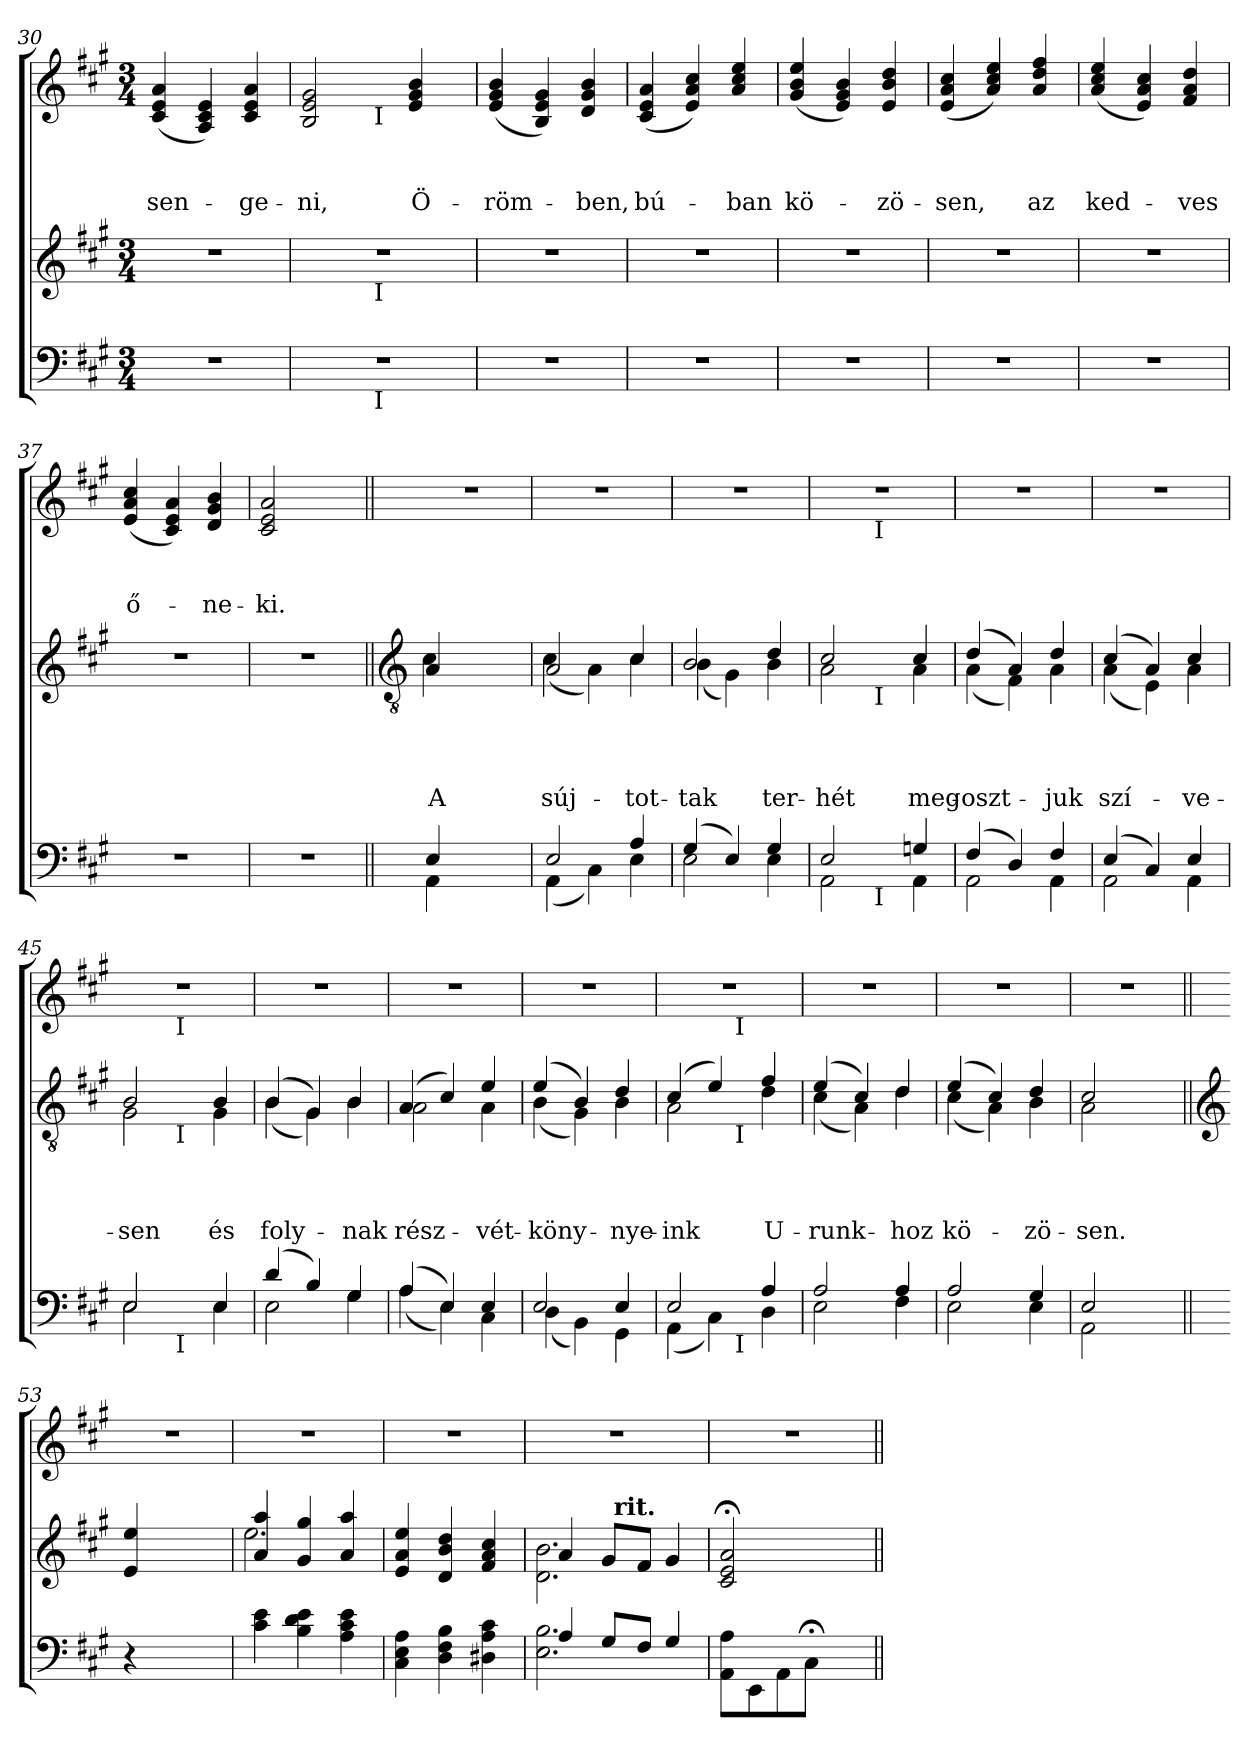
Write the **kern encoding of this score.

**kern	**kern	**text	**text	**text	**text	**kern	**text	**text	**text
*part3	*part2	*part2	*part2	*part2	*part2	*part1	*part1	*part1	*part1
*staff3	*staff2	*staff2	*staff2	*staff2	*staff2	*staff1	*staff1	*staff1	*staff1
*clefF4	*clefG2	*	*	*	*	*clefG2	*	*	*
*k[f#c#g#]	*k[f#c#g#]	*	*	*	*	*k[f#c#g#]	*	*	*
*f#:	*f#:	*	*	*	*	*f#:	*	*	*
*M3/4	*M3/4	*	*	*	*	*M3/4	*	*	*
=30	=30	=30	=30	=30	=30	=30	=30	=30	=30
!	!	!	!	!	!	!	!	!	!LO:LY:b
2.r	2.r	.	.	.	.	(4c#/ 4e/ 4a/	.	.	-sen-
.	.	.	.	.	.	4A/ 4c#/ 4e/)	.	.	.
!	!	!	!	!	!	!	!	!	!LO:LY:b
.	.	.	.	.	.	4c#/ 4e/ 4a/	.	.	-ge-
=31	=31	=31	=31	=31	=31	=31	=31	=31	=31
!	!	!	!	!	!	!	!	!	!LO:LY:b
*^	*^	*	*	*	*	*^	*	*	*
2.r	4ryy	2.r	4ryy	.	.	.	.	2B/ 2e/ 2g#/	4ryy	.	.	-ni,
.	16.ryy	.	16.ryy	.	.	.	.	.	16.ryy	.	.	.
!	!	!	!	!	!	!	!	!	!LO:TX:b:t=I	!	!	!
!	!	!	!LO:TX:b:t=I	!	!	!	!	!	!	!	!	!
!	!LO:TX:b:t=I	!	!	!	!	!	!	!	!	!	!	!
.	4ryy	.	4ryy	.	.	.	.	.	4ryy	.	.	.
!	!	!	!	!	!	!	!	!	!	!	!	!LO:LY:b
.	.	.	.	.	.	.	.	4e/ 4g#/ 4b/	.	.	.	Ö-
.	8ryy	.	8ryy	.	.	.	.	.	8ryy	.	.	.
.	32ryy	.	32ryy	.	.	.	.	.	32ryy	.	.	.
*v	*v	*	*	*	*	*	*	*v	*v	*	*	*
*	*v	*v	*	*	*	*	*	*	*	*
!!LO:LB:g=z
=32	=32	=32	=32	=32	=32	=32	=32	=32	=32
*^	*^	*	*	*	*	*^	*	*	*
!	!	!	!	!	!	!	!	!LO:TX:b:B:t=Férfi kar	!	!	!	!
!	!	!	!	!	!	!	!	!LO:TX:b:B:t=Orgona	!	!	!	!
!	!	!	!	!	!	!	!	!	!	!	!	!LO:LY:b
*v	*v	*	*	*	*	*	*	*v	*v	*	*	*
*	*v	*v	*	*	*	*	*	*	*	*
2.r	2.r	.	.	.	.	(4e/ 4g#/ 4b/	.	.	-röm-
.	.	.	.	.	.	4B/ 4e/ 4g#/)	.	.	.
!	!	!	!	!	!	!	!	!	!LO:LY:b
.	.	.	.	.	.	4d/ 4g#/ 4b/	.	.	-ben,
=33	=33	=33	=33	=33	=33	=33	=33	=33	=33
!	!	!	!	!	!	!	!	!	!LO:LY:b
2.r	2.r	.	.	.	.	(4c#/ 4e/ 4a/	.	.	bú-
.	.	.	.	.	.	4e/ 4a/ 4cc#/)	.	.	.
!	!	!	!	!	!	!	!	!	!LO:LY:b
.	.	.	.	.	.	4a/ 4cc#/ 4ee/	.	.	-ban
=34	=34	=34	=34	=34	=34	=34	=34	=34	=34
!	!	!	!	!	!	!	!	!	!LO:LY:b
2.r	2.r	.	.	.	.	(4g#/ 4b/ 4ee/	.	.	kö-
.	.	.	.	.	.	4e/ 4g#/ 4b/)	.	.	.
!	!	!	!	!	!	!	!	!	!LO:LY:b
.	.	.	.	.	.	4e/ 4b/ 4dd/	.	.	-zö-
=35	=35	=35	=35	=35	=35	=35	=35	=35	=35
!	!	!	!	!	!	!	!	!	!LO:LY:b
2.r	2.r	.	.	.	.	(4e/ 4a/ 4cc#/	.	.	-sen,
.	.	.	.	.	.	4a/ 4cc#/ 4ee/)	.	.	.
!	!	!	!	!	!	!	!	!	!LO:LY:b
.	.	.	.	.	.	4a/ 4dd/ 4ff#/	.	.	az
=36	=36	=36	=36	=36	=36	=36	=36	=36	=36
!	!	!	!	!	!	!	!	!	!LO:LY:b
2.r	2.r	.	.	.	.	(4a/ 4cc#/ 4ee/	.	.	ked-
.	.	.	.	.	.	4e/ 4a/ 4cc#/)	.	.	.
!	!	!	!	!	!	!	!	!	!LO:LY:b
.	.	.	.	.	.	4f#/ 4a/ 4dd/	.	.	-ves
=37	=37	=37	=37	=37	=37	=37	=37	=37	=37
!	!	!	!	!	!	!	!	!	!LO:LY:b
2.r	2.r	.	.	.	.	(4e/ 4a/ 4cc#/	.	.	ő-
.	.	.	.	.	.	4c#/ 4e/ 4a/)	.	.	.
!	!	!	!	!	!	!	!	!	!LO:LY:b
.	.	.	.	.	.	4d/ 4g#/ 4b/	.	.	-ne-
=38	=38	=38	=38	=38	=38	=38	=38	=38	=38
!	!	!	!	!	!	!	!	!	!LO:LY:b
2.r	2.r	.	.	.	.	2c#/ 2e/ 2a/	.	.	-ki.
.	.	.	.	.	.	4ryy	.	.	.
!!LO:LB:g=z
=39||	=39||	=39||	=39||	=39||	=39||	=39||	=39||	=39||	=39||
*	*clefGv2	*	*	*	*	*	*	*	*
*^	*^	*	*	*	*	*	*	*	*
!	!	!	!	!	!	!	!LO:LY:b	!	!	!	!
4E/	4AA\	4A/	4c#\	.	.	.	A	2.r	.	.	.
2ryy	2ryy	2ryy	2ryy	.	.	.	.	.	.	.	.
=40	=40	=40	=40	=40	=40	=40	=40	=40	=40	=40	=40
!	!	!	!	!	!	!	!LO:LY:b	!	!	!	!
2E/	(<4AA\	2A/	(<4c#\	.	.	.	súj-	2.r	.	.	.
.	4C#\)	.	4A\)	.	.	.	.	.	.	.	.
!	!	!	!	!	!	!	!LO:LY:b	!	!	!	!
4A/	4E\	4c#/	4c#\	.	.	.	-tot-	.	.	.	.
=41	=41	=41	=41	=41	=41	=41	=41	=41	=41	=41	=41
!	!	!	!	!	!	!	!LO:LY:b	!	!	!	!
(>4G#/	2E\	2B/	(<4B\	.	.	.	-tak	2.r	.	.	.
4E/)	.	.	4G#\)	.	.	.	.	.	.	.	.
!	!	!	!	!	!	!	!LO:LY:b	!	!	!	!
4G#/	4E\	4d/	4B\	.	.	.	ter-	.	.	.	.
=42	=42	=42	=42	=42	=42	=42	=42	=42	=42	=42	=42
!	!	!	!	!	!	!	!LO:LY:b	!	!	!	!
*	*^	*	*^	*	*	*	*	*^	*	*	*
2E/	2AA\	4ryy	2c#/	2A\	4ryy	.	.	.	-hét	2.r	4ryy	.	.	.
.	.	32ryy	.	.	32ryy	.	.	.	.	.	32ryy	.	.	.
!	!	!	!	!	!	!	!	!	!	!	!LO:TX:b:t=I	!	!	!
!	!	!	!	!	!LO:TX:b:t=I	!	!	!	!	!	!	!	!	!
!	!	!LO:TX:b:t=I	!	!	!	!	!	!	!	!	!	!	!	!
.	.	4...ryy	.	.	4...ryy	.	.	.	.	.	4...ryy	.	.	.
!	!	!	!	!	!	!	!	!	!LO:LY:b	!	!	!	!	!
4Gn/	4AA\	.	4c#/	4A\	.	.	.	.	meg-	.	.	.	.	.
*	*v	*v	*	*	*	*	*	*	*	*v	*v	*	*	*
*	*	*	*v	*v	*	*	*	*	*	*	*	*
=43	=43	=43	=43	=43	=43	=43	=43	=43	=43	=43	=43
*	*^	*	*^	*	*	*	*	*^	*	*	*
!	!	!	!	!	!	!	!	!	!LO:LY:b	!	!	!	!	!
*	*v	*v	*	*	*	*	*	*	*	*v	*v	*	*	*
*	*	*	*v	*v	*	*	*	*	*	*	*	*
(>4F#/	2AA\	(>4d/	(<4A\	.	.	.	-oszt-	2.r	.	.	.
4D/)	.	4A/)	4F#\)	.	.	.	.	.	.	.	.
!	!	!	!	!	!	!	!LO:LY:b	!	!	!	!
4F#/	4AA\	4d/	4A\	.	.	.	-juk	.	.	.	.
=44	=44	=44	=44	=44	=44	=44	=44	=44	=44	=44	=44
!	!	!	!	!	!	!	!LO:LY:b	!	!	!	!
(>4E/	2AA\	(>4c#/	(<4A\	.	.	.	szí-	2.r	.	.	.
4C#/)	.	4A/)	4E\)	.	.	.	.	.	.	.	.
!	!	!	!	!	!	!	!LO:LY:b	!	!	!	!
4E/	4AA\	4c#/	4A\	.	.	.	-ve-	.	.	.	.
=45	=45	=45	=45	=45	=45	=45	=45	=45	=45	=45	=45
!	!	!	!	!	!	!	!LO:LY:b	!	!	!	!
*	*^	*	*^	*	*	*	*	*^	*	*	*
2E/	2E\	4ryy	2B/	2G#\	4ryy	.	.	.	-sen	2.r	4ryy	.	.	.
.	.	32ryy	.	.	32ryy	.	.	.	.	.	32ryy	.	.	.
!	!	!	!	!	!	!	!	!	!	!	!LO:TX:b:t=I	!	!	!
!	!	!	!	!	!LO:TX:b:t=I	!	!	!	!	!	!	!	!	!
!	!	!LO:TX:b:t=I	!	!	!	!	!	!	!	!	!	!	!	!
.	.	4...ryy	.	.	4...ryy	.	.	.	.	.	4...ryy	.	.	.
!	!	!	!	!	!	!	!	!	!LO:LY:b	!	!	!	!	!
4E/	4E\	.	4B/	4G#\	.	.	.	.	és	.	.	.	.	.
*	*v	*v	*	*	*	*	*	*	*	*v	*v	*	*	*
*	*	*	*v	*v	*	*	*	*	*	*	*	*
!!LO:LB:g=z
=46	=46	=46	=46	=46	=46	=46	=46	=46	=46	=46	=46
*	*^	*	*^	*	*	*	*	*^	*	*	*
!	!	!	!	!	!	!	!	!	!LO:LY:b	!	!	!	!	!
*	*v	*v	*	*	*	*	*	*	*	*v	*v	*	*	*
*	*	*	*v	*v	*	*	*	*	*	*	*	*
(>4d/	2E\	(>4B/	(<4B\	.	.	.	foly-	2.r	.	.	.
4B/)	.	4G#/)	4G#\)	.	.	.	.	.	.	.	.
!	!	!	!	!	!	!	!LO:LY:b	!	!	!	!
4G#/	4G#\	4B/	4B\	.	.	.	-nak	.	.	.	.
=47	=47	=47	=47	=47	=47	=47	=47	=47	=47	=47	=47
!	!	!	!	!	!	!	!LO:LY:b	!	!	!	!
(>4A/	(<4A\	(>4A/	2A\	.	.	.	rész-	2.r	.	.	.
4E/)	4E\)	4c#/)	.	.	.	.	.	.	.	.	.
!	!	!	!	!	!	!	!LO:LY:b	!	!	!	!
4E/	4C#\	4e/	4A\	.	.	.	-vét-	.	.	.	.
=48	=48	=48	=48	=48	=48	=48	=48	=48	=48	=48	=48
!	!	!	!	!	!	!	!LO:LY:b	!	!	!	!
2E/	(<4D\	(>4e/	(<4B\	.	.	.	-köny-	2.r	.	.	.
.	4BB\)	4B/)	4G#\)	.	.	.	.	.	.	.	.
!	!	!	!	!	!	!	!LO:LY:b	!	!	!	!
4E/	4GG#\	4d/	4B\	.	.	.	-nye-	.	.	.	.
=49	=49	=49	=49	=49	=49	=49	=49	=49	=49	=49	=49
!	!	!	!	!	!	!	!LO:LY:b	!	!	!	!
*	*^	*	*^	*	*	*	*	*^	*	*	*
2E/	(<4AA\	4.ryy	(>4c#/	2A\	4.ryy	.	.	.	-ink	2.r	4.ryy	.	.	.
.	4C#\)	.	4e/)	.	.	.	.	.	.	.	.	.	.	.
!	!	!	!	!	!	!	!	!	!	!	!LO:TX:b:t=I	!	!	!
!	!	!	!	!	!LO:TX:b:t=I	!	!	!	!	!	!	!	!	!
!	!	!LO:TX:b:t=I	!	!	!	!	!	!	!	!	!	!	!	!
.	.	4.ryy	.	.	4.ryy	.	.	.	.	.	4.ryy	.	.	.
!	!	!	!	!	!	!	!	!	!LO:LY:b	!	!	!	!	!
4A/	4D\	.	4f#/	4d\	.	.	.	.	U-	.	.	.	.	.
*	*v	*v	*	*	*	*	*	*	*	*v	*v	*	*	*
*	*	*	*v	*v	*	*	*	*	*	*	*	*
=50	=50	=50	=50	=50	=50	=50	=50	=50	=50	=50	=50
*	*^	*	*^	*	*	*	*	*^	*	*	*
!	!	!	!	!	!	!	!	!	!LO:LY:b	!	!	!	!	!
*	*v	*v	*	*	*	*	*	*	*	*v	*v	*	*	*
*	*	*	*v	*v	*	*	*	*	*	*	*	*
2A/	2E\	(>4e/	(<4c#\	.	.	.	-runk-	2.r	.	.	.
.	.	4c#/)	4A\)	.	.	.	.	.	.	.	.
!	!	!	!	!	!	!	!LO:LY:b	!	!	!	!
4A/	4F#\	4d/	4d\	.	.	.	-hoz	.	.	.	.
=51	=51	=51	=51	=51	=51	=51	=51	=51	=51	=51	=51
!	!	!	!	!	!	!	!LO:LY:b	!	!	!	!
2A/	2E\	(>4e/	(<4c#\	.	.	.	kö-	2.r	.	.	.
.	.	4c#/)	4A\)	.	.	.	.	.	.	.	.
!	!	!	!	!	!	!	!LO:LY:b	!	!	!	!
4G#/	4E\	4d/	4B\	.	.	.	-zö-	.	.	.	.
=52	=52	=52	=52	=52	=52	=52	=52	=52	=52	=52	=52
!	!	!	!	!	!	!	!LO:LY:b	!	!	!	!
2E/	2AA\	2c#/	2A\	.	.	.	-sen.	2.r	.	.	.
4ryy	4ryy	4ryy	4ryy	.	.	.	.	.	.	.	.
*v	*v	*	*	*	*	*	*	*	*	*	*
*	*v	*v	*	*	*	*	*	*	*	*
!!LO:LB:g=z
=53||	=53||	=53||	=53||	=53||	=53||	=53||	=53||	=53||	=53||
*	*clefG2	*	*	*	*	*	*	*	*
4r	4e/ 4ee/	.	.	.	.	2.r	.	.	.
2ryy	2ryy	.	.	.	.	.	.	.	.
=54	=54	=54	=54	=54	=54	=54	=54	=54	=54
*	*^	*	*	*	*	*	*	*	*
4c#\ 4e\	4a/ 4aa/	2.ee\	.	.	.	.	2.r	.	.	.
4B\ 4d\ 4e\	4g#/ 4gg#/	.	.	.	.	.	.	.	.	.
4A\ 4c#\ 4e\	4a/ 4aa/	.	.	.	.	.	.	.	.	.
*	*v	*v	*	*	*	*	*	*	*	*
=55	=55	=55	=55	=55	=55	=55	=55	=55	=55
4C#\ 4E\ 4A\	4e/ 4a/ 4ee/	.	.	.	.	2.r	.	.	.
4D\ 4F#\ 4B\	4d/ 4b/ 4dd/	.	.	.	.	.	.	.	.
4D#X\ 4A\ 4c#\	4f#/ 4a/ 4cc#/	.	.	.	.	.	.	.	.
=56	=56	=56	=56	=56	=56	=56	=56	=56	=56
*^	*^	*	*	*	*	*	*	*	*
*	*	*	*^	*	*	*	*	*	*	*	*
4A/	2.E\ 2.B\	4a/	2.d\ 2.b\	4ryy	.	.	.	.	2.r	.	.	.
8G#/L	.	8g#/L	.	32ryy	.	.	.	.	.	.	.	.
!	!	!	!	!LO:TX:a:B:t=rit.	!	!	!	!	!	!	!	!
.	.	.	.	4...ryy	.	.	.	.	.	.	.	.
8F#/J	.	8f#/J	.	.	.	.	.	.	.	.	.	.
4G#/	.	4g#/	.	.	.	.	.	.	.	.	.	.
*v	*v	*	*	*	*	*	*	*	*	*	*	*
*	*v	*v	*v	*	*	*	*	*	*	*	*
=57	=57	=57	=57	=57	=57	=57	=57	=57	=57
8AA\ 8A\L	2c#/; 2e/; 2a/;	.	.	.	.	2.r	.	.	.
8EE\	.	.	.	.	.	.	.	.	.
8AA\	.	.	.	.	.	.	.	.	.
8C#;<\J	.	.	.	.	.	.	.	.	.
4ryy	4ryy	.	.	.	.	.	.	.	.
=||	=||	=||	=||	=||	=||	=||	=||	=||	=||
*-	*-	*-	*-	*-	*-	*-	*-	*-	*-
